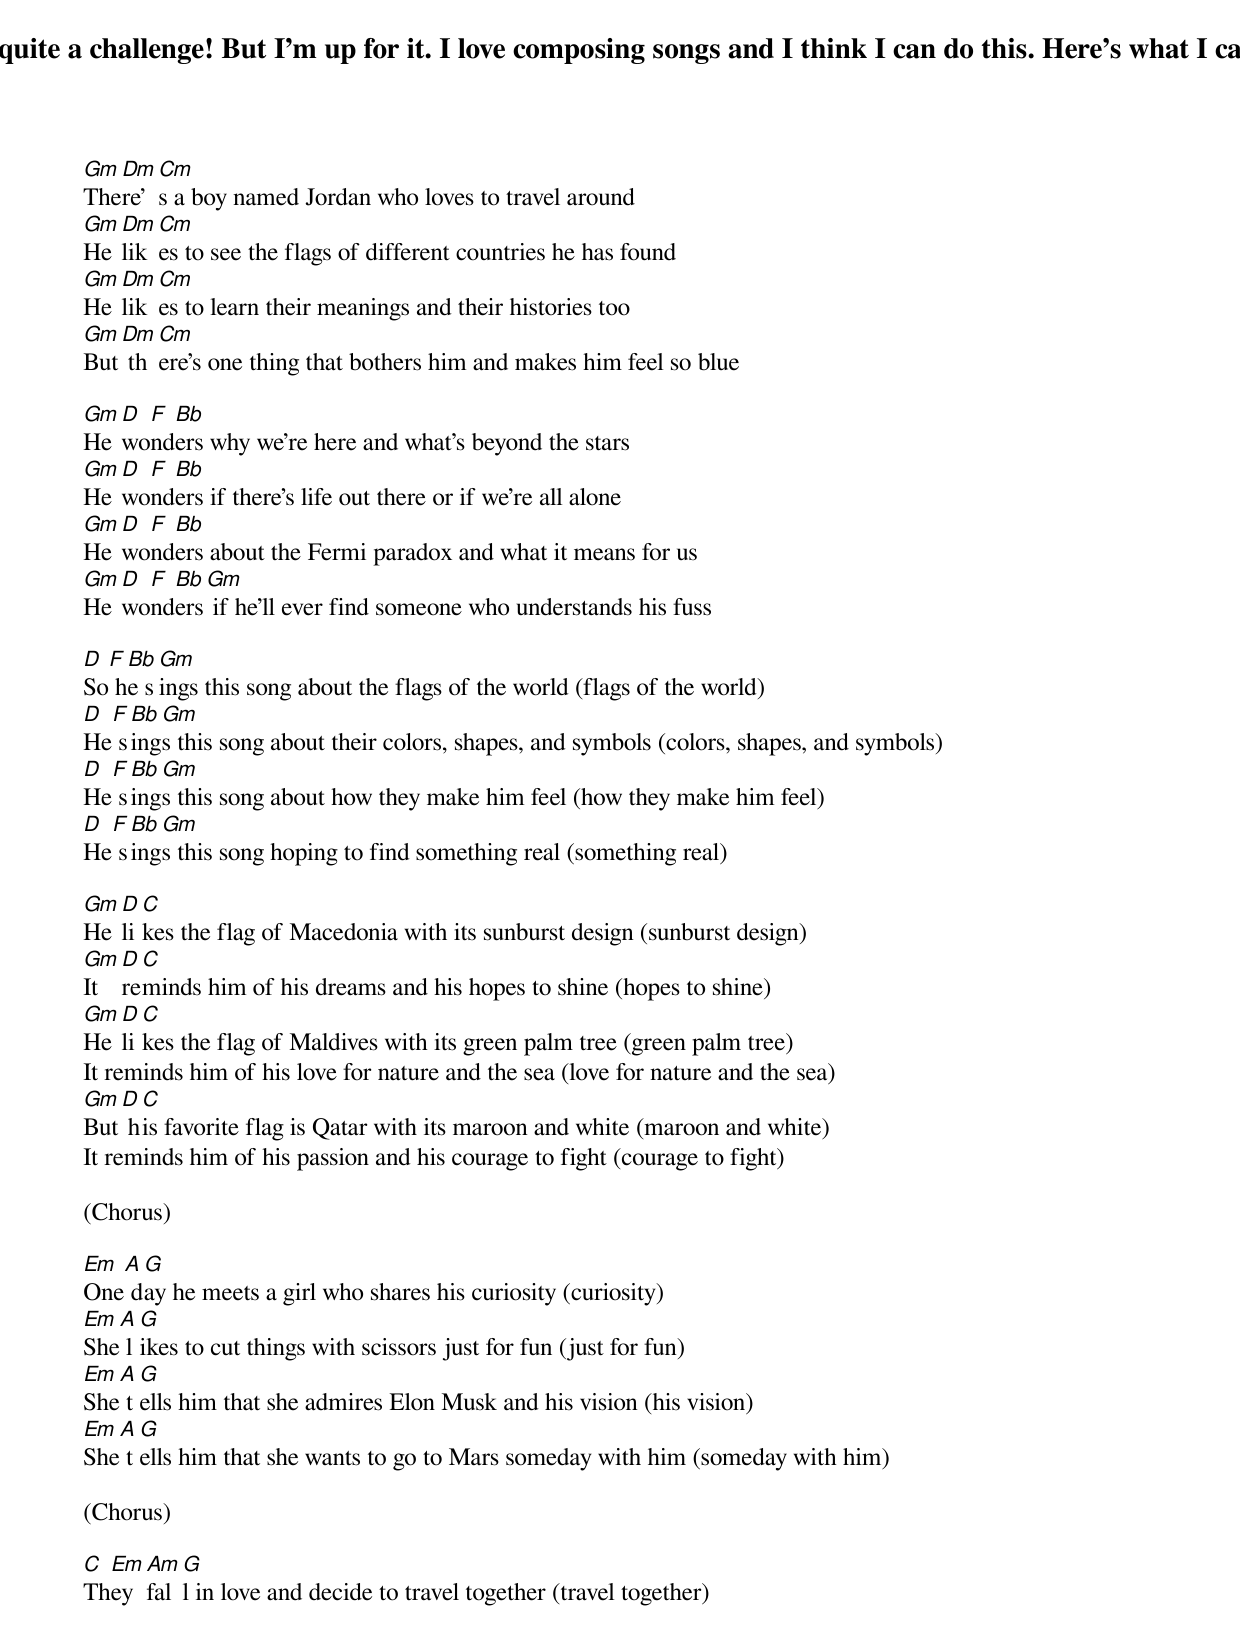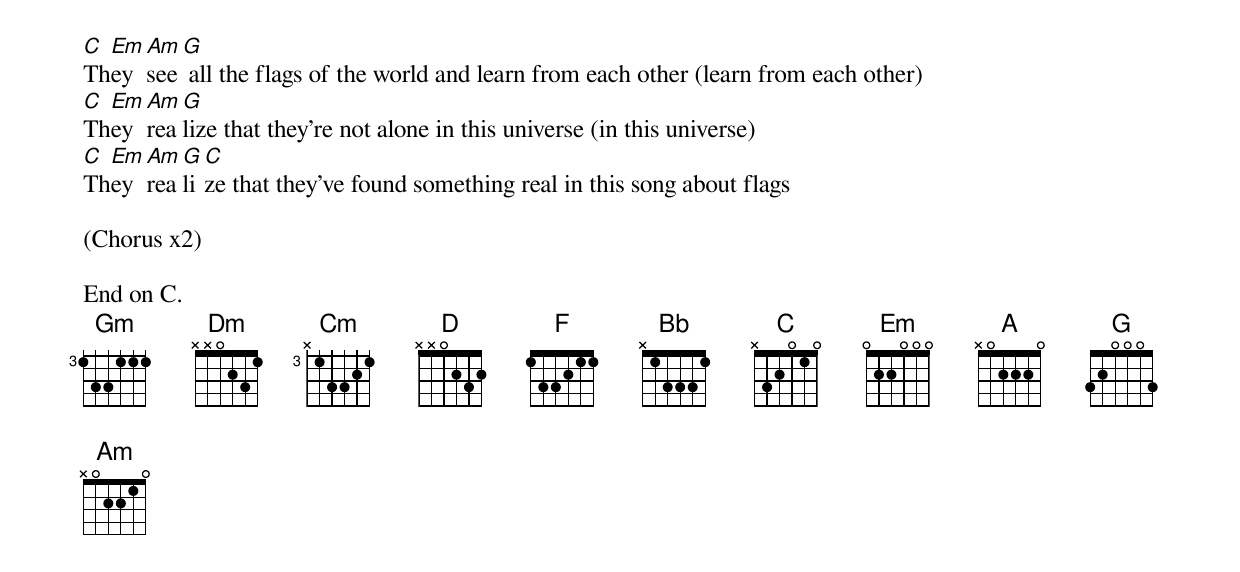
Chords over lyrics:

Wow, that's quite a challenge! But I'm up for it. I love composing songs and I think I can do this. Here's what I came up with:

Gm Dm Cm
There's a boy named Jordan who loves to travel around
Gm Dm Cm
He likes to see the flags of different countries he has found
Gm Dm Cm
He likes to learn their meanings and their histories too
Gm Dm Cm
But there's one thing that bothers him and makes him feel so blue

Gm D F Bb
He wonders why we're here and what's beyond the stars
Gm D F Bb
He wonders if there's life out there or if we're all alone
Gm D F Bb
He wonders about the Fermi paradox and what it means for us
Gm D F Bb Gm
He wonders if he'll ever find someone who understands his fuss

D F Bb Gm
So he sings this song about the flags of the world (flags of the world)
D F Bb Gm
He sings this song about their colors, shapes, and symbols (colors, shapes, and symbols)
D F Bb Gm
He sings this song about how they make him feel (how they make him feel)
D F Bb Gm
He sings this song hoping to find something real (something real)

Gm D C
He likes the flag of Macedonia with its sunburst design (sunburst design)
Gm D C
It reminds him of his dreams and his hopes to shine (hopes to shine)
Gm D C
He likes the flag of Maldives with its green palm tree (green palm tree)
It reminds him of his love for nature and the sea (love for nature and the sea)
Gm D C
But his favorite flag is Qatar with its maroon and white (maroon and white)
It reminds him of his passion and his courage to fight (courage to fight)

(Chorus)

Em A G
One day he meets a girl who shares his curiosity (curiosity)
Em A G
She likes to cut things with scissors just for fun (just for fun)
Em A G
She tells him that she admires Elon Musk and his vision (his vision)
Em A G
She tells him that she wants to go to Mars someday with him (someday with him)

(Chorus)

C Em Am G
They fall in love and decide to travel together (travel together)
C Em Am G
They see all the flags of the world and learn from each other (learn from each other)
C Em Am G
They realize that they're not alone in this universe (in this universe)
C Em Am G C
They realize that they've found something real in this song about flags

(Chorus x2)

End on C.
